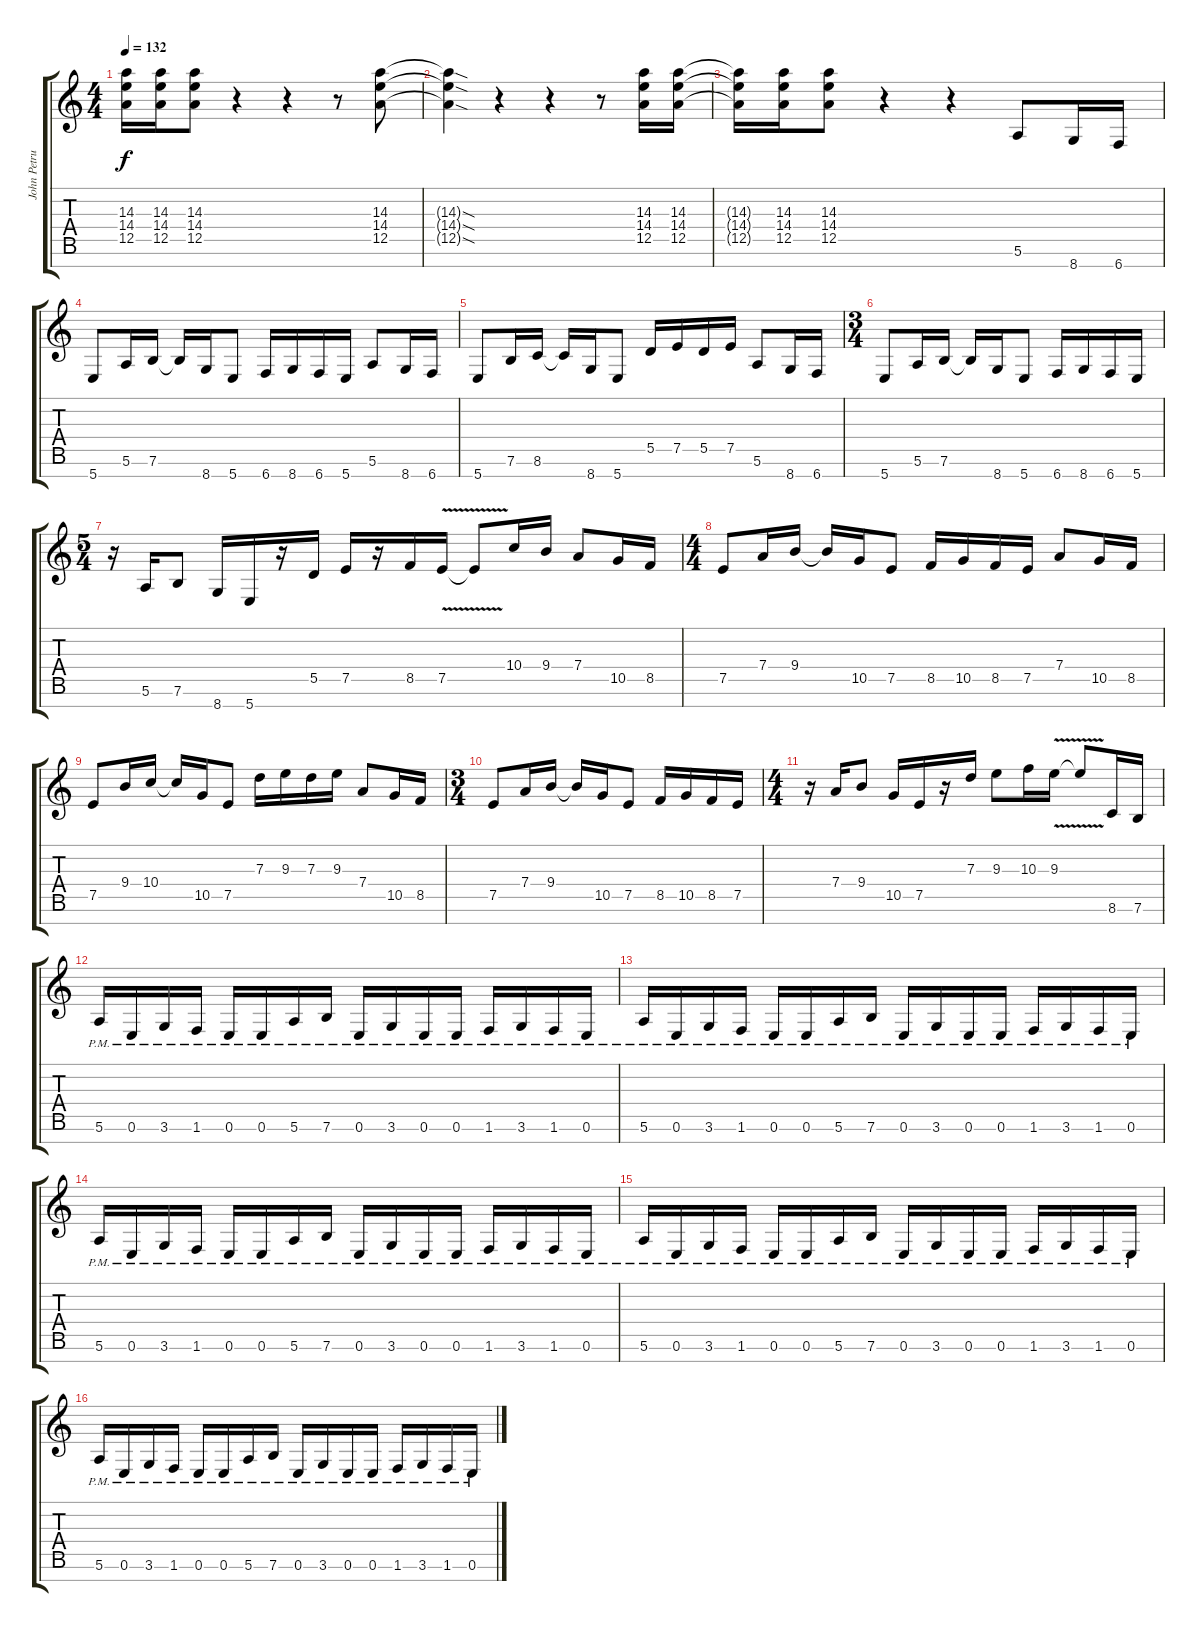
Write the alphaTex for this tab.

\track ("John Petrucci" "John Petru") {instrument acousticguitarsteel}
\staff {score tabs}
\tuning (E4 B3 G3 D3 A2 E2 B1) {hide}
\ts (4 4)
\tempo 132
\clef g2
\ks c
(14.3{t} 14.4{t} 12.5{t}).16{dy f} (14.3 14.4 12.5).16 (14.3 14.4 12.5).8 r.4 r.4 r.8 (14.3 14.4 12.5).8 |
(14.3{sod t} 14.4{sod t} 12.5{sod t}).4 r.4 r.4 r.8 (14.3 14.4 12.5).16 (14.3 14.4 12.5).16 |
(14.3{t} 14.4{t} 12.5{t}).16 (14.3 14.4 12.5).16 (14.3 14.4 12.5).8 r.4 r.4 5.6.8 8.7.16 6.7.16 |
5.7.8 5.6.16 7.6.16 7.6{t}.16 8.7.16 5.7.8 6.7.16 8.7.16 6.7.16 5.7.16 5.6.8 8.7.16 6.7.16 |
5.7.8 7.6.16 8.6.16 8.6{t}.16 8.7.16 5.7.8 5.5.16 7.5.16 5.5.16 7.5.16 5.6.8 8.7.16 6.7.16 |
\ts (3 4)
5.7.8 5.6.16 7.6.16 7.6{t}.16 8.7.16 5.7.8 6.7.16 8.7.16 6.7.16 5.7.16 |
\ts (5 4)
r.16 5.6.16 7.6.8 8.7.16 5.7.16 r.16 5.5.16 7.5.16 r.16 8.5.16 7.5{v}.16 7.5{t}.8 10.4.16 9.4.16 7.4.8 10.5.16 8.5.16 |
\ts (4 4)
7.5.8 7.4.16 9.4.16 9.4{t}.16 10.5.16 7.5.8 8.5.16 10.5.16 8.5.16 7.5.16 7.4.8 10.5.16 8.5.16 |
7.5.8 9.4.16 10.4.16 10.4{t}.16 10.5.16 7.5.8 7.3.16 9.3.16 7.3.16 9.3.16 7.4.8 10.5.16 8.5.16 |
\ts (3 4)
7.5.8 7.4.16 9.4.16 9.4{t}.16 10.5.16 7.5.8 8.5.16 10.5.16 8.5.16 7.5.16 |
\ts (4 4)
r.16 7.4.16 9.4.8 10.5.16 7.5.16 r.16 7.3.16 9.3.8 10.3.16 9.3{v}.16 9.3{t}.8 8.6.16 7.6.16 |
5.6{pm}.16{volume 15} 0.6{pm}.16 3.6{pm}.16 1.6{pm}.16 0.6{pm}.16 0.6{pm}.16 5.6{pm}.16 7.6{pm}.16 0.6{pm}.16 3.6{pm}.16 0.6{pm}.16 0.6{pm}.16 1.6{pm}.16 3.6{pm}.16 1.6{pm}.16 0.6{pm}.16 |
5.6{pm}.16 0.6{pm}.16 3.6{pm}.16 1.6{pm}.16 0.6{pm}.16 0.6{pm}.16 5.6{pm}.16 7.6{pm}.16 0.6{pm}.16 3.6{pm}.16 0.6{pm}.16 0.6{pm}.16 1.6{pm}.16 3.6{pm}.16 1.6{pm}.16 0.6{pm}.16 |
5.6{pm}.16 0.6{pm}.16 3.6{pm}.16 1.6{pm}.16 0.6{pm}.16 0.6{pm}.16 5.6{pm}.16 7.6{pm}.16 0.6{pm}.16 3.6{pm}.16 0.6{pm}.16 0.6{pm}.16 1.6{pm}.16 3.6{pm}.16 1.6{pm}.16 0.6{pm}.16 |
5.6{pm}.16 0.6{pm}.16 3.6{pm}.16 1.6{pm}.16 0.6{pm}.16 0.6{pm}.16 5.6{pm}.16 7.6{pm}.16 0.6{pm}.16 3.6{pm}.16 0.6{pm}.16 0.6{pm}.16 1.6{pm}.16 3.6{pm}.16 1.6{pm}.16 0.6{pm}.16 |
5.6{pm}.16 0.6{pm}.16 3.6{pm}.16 1.6{pm}.16 0.6{pm}.16 0.6{pm}.16 5.6{pm}.16 7.6{pm}.16 0.6{pm}.16 3.6{pm}.16 0.6{pm}.16 0.6{pm}.16 1.6{pm}.16 3.6{pm}.16 1.6{pm}.16 0.6{pm}.16
